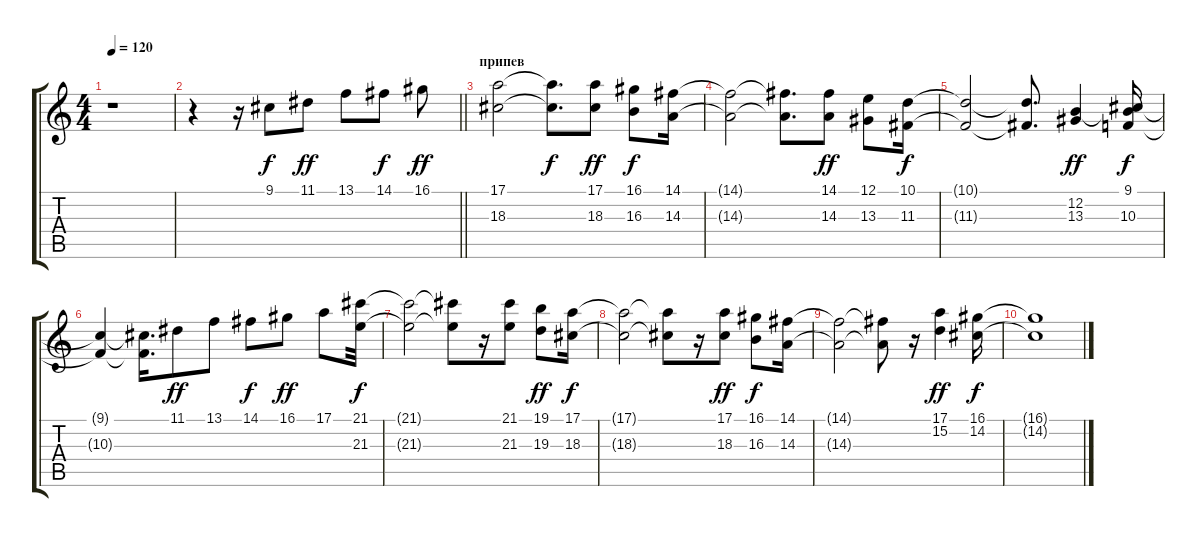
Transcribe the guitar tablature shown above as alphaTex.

\track "" {instrument viola}
\staff {score tabs}
\tuning (E4 B3 G3 D3 A2 E2) {hide}
\ts (4 4)
\tempo 120
\clef g2
\ks c
r.1{dy f} |
\barLineRight lightlight
r.4 r.16 9.1.8 11.1.8{dy ff} 13.1.8 14.1.8{dy f} 16.1.8{dy ff} |
\section ("" "припев")
(17.1 18.3).2 (17.1{t} 18.3{t}).8{d dy f} (17.1 18.3).8{dy ff} (16.1 16.3).8{dy f} (14.1 14.3).16 |
(14.1{t} 14.3{t}).2 (14.1{t} 14.3{t}).8{d} (14.1 14.3).8{dy ff} (12.1 13.3).8 (10.1 11.3).16{dy f} |
(10.1{t} 11.3{t}).2 (10.1{t} 11.3{t}).8{d} (12.2 13.3).4{dy ff} (9.1 12.2{t} 10.3).16{dy f} |
(9.1{t} 10.3{t}).4 (9.1{t} 10.3{t}).16{d} 11.1.8{dy ff} 13.1.8 14.1.8{dy f} 16.1.8{dy ff} 17.1.8 (21.1 21.3).32{dy f} |
(21.1{t} 21.3{t}).2 (21.1{t} 21.3{t}).8 r.16 (21.1 21.3).8 (19.1 19.3).8{dy ff} (17.1 18.3).16{dy f} |
(17.1{t} 18.3{t}).2 (17.1{t} 18.3{t}).8 r.16 (17.1 18.3).8{dy ff} (16.1 16.3).8{dy f} (14.1 14.3).16 |
(14.1{t} 14.3{t}).2 (14.1{t} 14.3{t}).8 r.16 (17.1 15.2).4{dy ff} (16.1 14.2).16{dy f} |
(16.1{t} 14.2{t}).1
